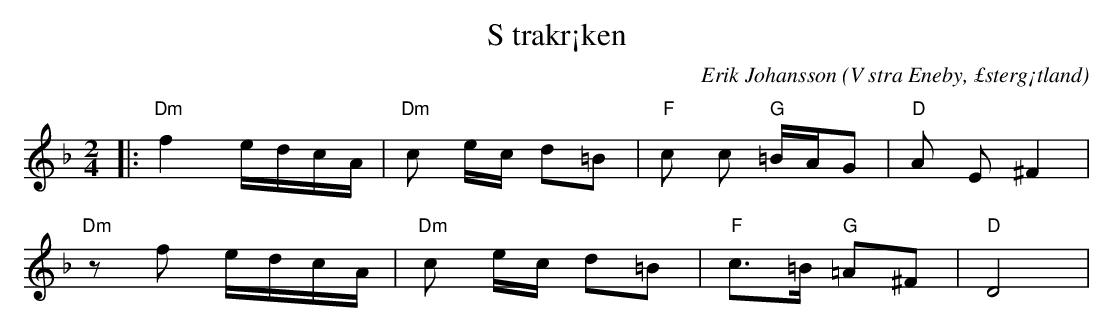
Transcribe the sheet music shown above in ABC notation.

X:1
T:S trakr¡ken
C:Erik Johansson
O:V stra Eneby, £sterg¡tland
Q:80
M:2/4
L:1/8
K:Dm
|:"Dm"f2 e/d/c/A/ |"Dm"c e/c/ d=B| "F" c c "G" =B/A/G | "D" A E ^F2 |
"Dm" zf e/d/c/A/ |"Dm"c e/c/ d=B| "F" c>=B  "G" =A^F | "D" D4 |
